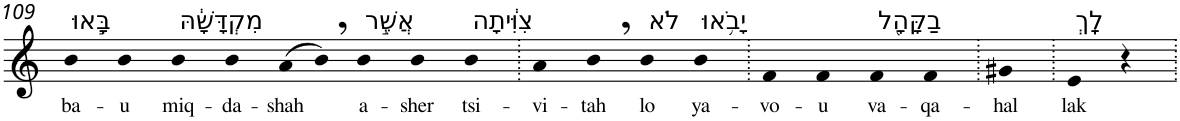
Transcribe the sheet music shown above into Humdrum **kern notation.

**kern	**text
*part1	*part1
*staff1	*staff1
*I"Piano	*
*I'Pno	*
!!LO:PB:g=z
*clefG2	*
*k[]	*
=109	=109
!LO:TX:a:t=בָּ֣אוּ	!
!	!LO:LY:b
4b	ba-
!	!LO:LY:b
4b	-u
!LO:TX:a:t=מִקְדָּשָׁ֔הּ	!
!	!LO:LY:b
4b	miq-
!	!LO:LY:b
4b	-da-
!	!LO:LY:b
(>8a	-shah
8b,)	.
!LO:TX:a:t=אֲשֶׁ֣ר	!
!	!LO:LY:b
4b	a-
!	!LO:LY:b
4b	-sher
!LO:TX:a:t=צִוִּ֔יתָה	!
!	!LO:LY:b
4b	tsi-
=110.	=110.
!	!LO:LY:b
4a	-vi-
!	!LO:LY:b
4b,	-tah
!LO:TX:a:t=לֹא	!
!	!LO:LY:b
4b	lo
!LO:TX:a:t=יָבֹ֥אוּ	!
!	!LO:LY:b
4b	ya-
=111.	=111.
!	!LO:LY:b
4f	-vo-
!	!LO:LY:b
4f	-u
!LO:TX:a:t=בַקָּהָ֖ל	!
!	!LO:LY:b
4f	va-
!	!LO:LY:b
4f	-qa-
=112.	=112.
!	!LO:LY:b
4g#X	-hal
=113.	=113.
!LO:TX:a:t=לָֽךְ	!
!	!LO:LY:b
4e	lak
4r	.
=.	=.
*-	*-
